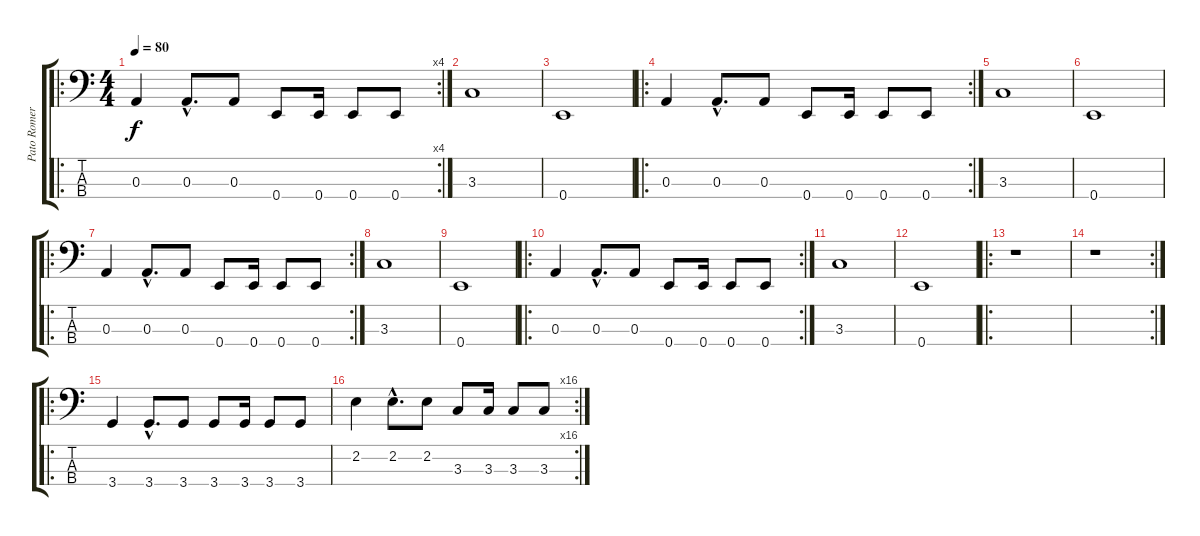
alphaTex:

\track ("Pato Romero" "Pato Romer") {instrument electricbasspick}
\staff {score tabs}
\tuning (G2 D2 A1 E1) {hide}
\ro
\rc 4
\ts (4 4)
\tempo 80
\clef f4
\ks c
0.3.4{dy f} 0.3{hac}.8{d} 0.3.8 0.4.8 0.4.16 0.4.8 0.4.8 |
3.3.1 |
0.4.1 |
\ro
\rc 2
0.3.4 0.3{hac}.8{d} 0.3.8 0.4.8 0.4.16 0.4.8 0.4.8 |
3.3.1 |
0.4.1 |
\ro
\rc 2
0.3.4 0.3{hac}.8{d} 0.3.8 0.4.8 0.4.16 0.4.8 0.4.8 |
3.3.1 |
0.4.1 |
\ro
\rc 2
0.3.4 0.3{hac}.8{d} 0.3.8 0.4.8 0.4.16 0.4.8 0.4.8 |
3.3.1 |
0.4.1 |
\ro
r.1 |
\rc 2
r.1 |
\ro
3.4.4 3.4{hac}.8{d} 3.4.8 3.4.8 3.4.16 3.4.8 3.4.8 |
\rc 16
2.2.4 2.2{hac}.8{d} 2.2.8 3.3.8 3.3.16 3.3.8 3.3.8
